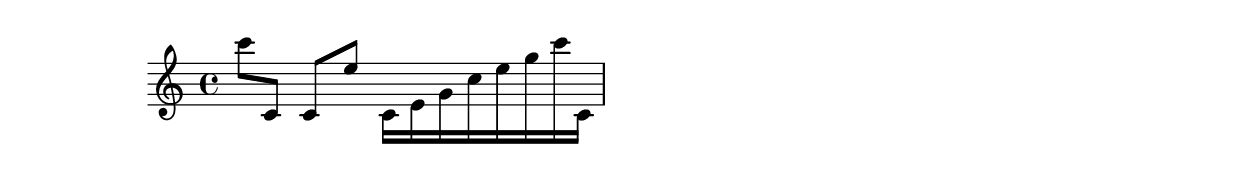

\version "2.4.0"

\header{ texidoc="A knee is made automatically when a horizontal
beam fits in a gap between note heads that is larger than a predefined
threshold.
"
}

\score {
  \context Staff \relative c''{ 
     c'8[ c,,]  c8[ e']
     c,16[ e g c e g c c,,] 
  }
  \layout{
      raggedright = ##t 
  }
}
